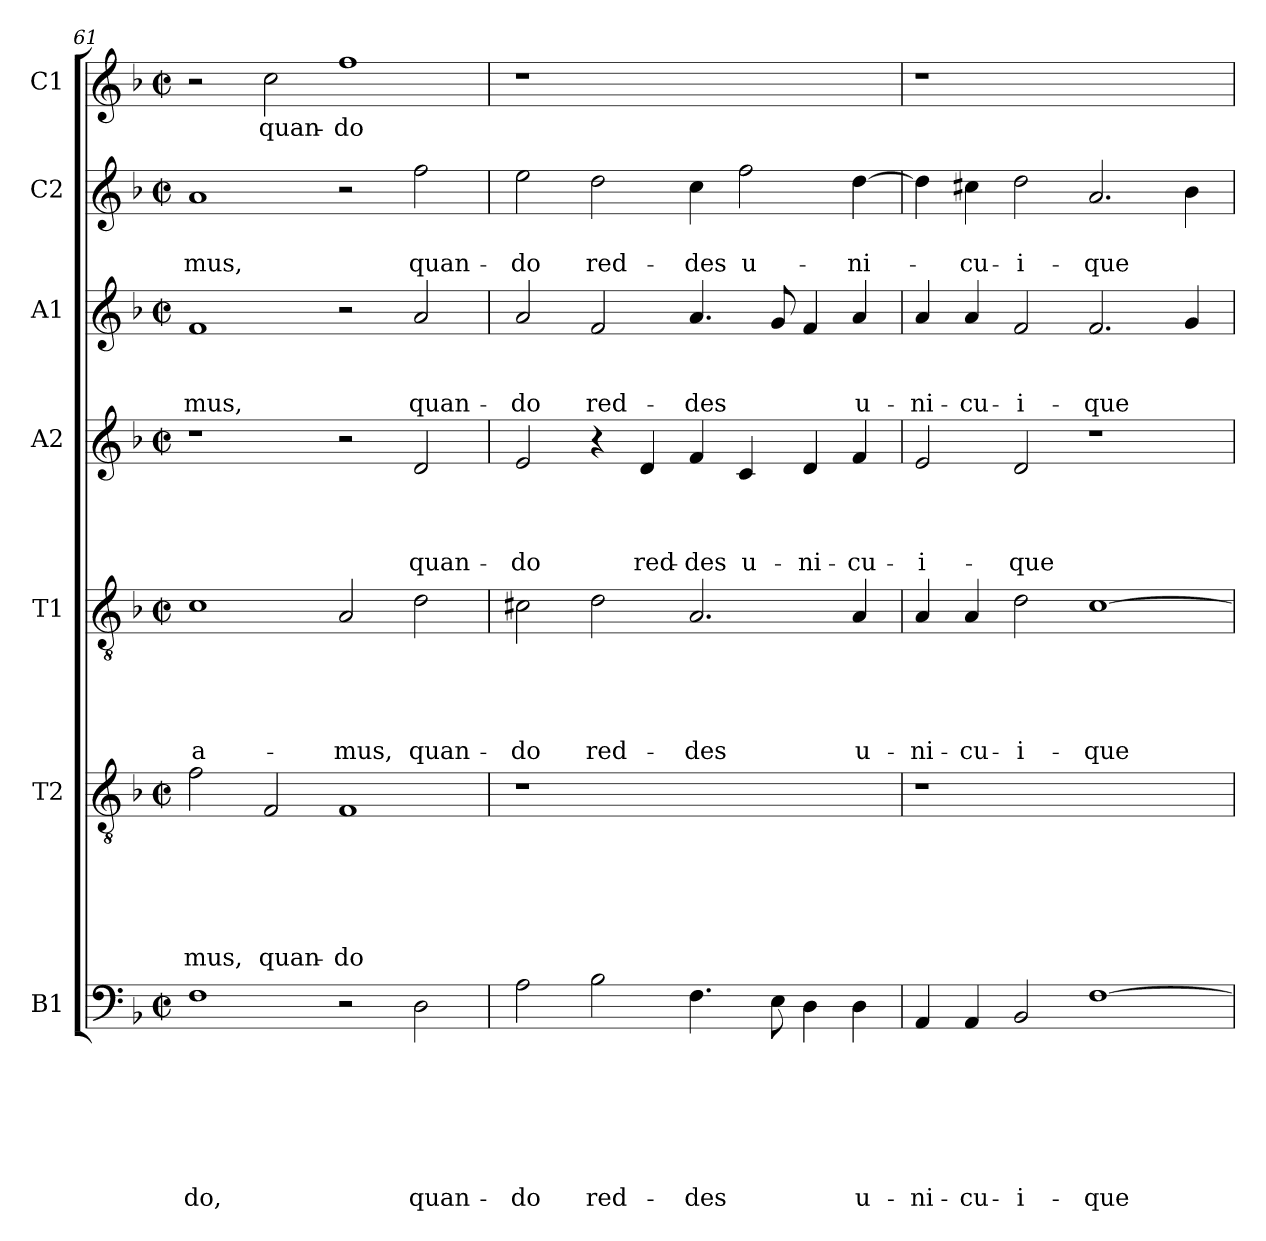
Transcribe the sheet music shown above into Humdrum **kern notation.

**kern	**text	**text	**text	**text	**text	**text	**text	**kern	**text	**text	**text	**text	**text	**text	**kern	**text	**text	**text	**text	**text	**kern	**text	**text	**text	**text	**kern	**text	**text	**text	**kern	**text	**text	**kern	**text
*part7	*part7	*part7	*part7	*part7	*part7	*part7	*part7	*part6	*part6	*part6	*part6	*part6	*part6	*part6	*part5	*part5	*part5	*part5	*part5	*part5	*part4	*part4	*part4	*part4	*part4	*part3	*part3	*part3	*part3	*part2	*part2	*part2	*part1	*part1
*staff7	*staff7	*staff7	*staff7	*staff7	*staff7	*staff7	*staff7	*staff6	*staff6	*staff6	*staff6	*staff6	*staff6	*staff6	*staff5	*staff5	*staff5	*staff5	*staff5	*staff5	*staff4	*staff4	*staff4	*staff4	*staff4	*staff3	*staff3	*staff3	*staff3	*staff2	*staff2	*staff2	*staff1	*staff1
*I"B1	*	*	*	*	*	*	*	*I"T2	*	*	*	*	*	*	*I"T1	*	*	*	*	*	*I"A2	*	*	*	*	*I"A1	*	*	*	*I"C2	*	*	*I"C1	*
*clefF4	*	*	*	*	*	*	*	*clefGv2	*	*	*	*	*	*	*clefGv2	*	*	*	*	*	*clefG2	*	*	*	*	*clefG2	*	*	*	*clefG2	*	*	*clefG2	*
*k[b-]	*	*	*	*	*	*	*	*k[b-]	*	*	*	*	*	*	*k[b-]	*	*	*	*	*	*k[b-]	*	*	*	*	*k[b-]	*	*	*	*k[b-]	*	*	*k[b-]	*
*F:	*	*	*	*	*	*	*	*F:	*	*	*	*	*	*	*F:	*	*	*	*	*	*F:	*	*	*	*	*F:	*	*	*	*F:	*	*	*F:	*
*M2/2	*	*	*	*	*	*	*	*M2/2	*	*	*	*	*	*	*M2/2	*	*	*	*	*	*M2/2	*	*	*	*	*M2/2	*	*	*	*M2/2	*	*	*M2/2	*
*met(c|)	*	*	*	*	*	*	*	*met(c|)	*	*	*	*	*	*	*met(c|)	*	*	*	*	*	*met(c|)	*	*	*	*	*met(c|)	*	*	*	*met(c|)	*	*	*met(c|)	*
=61	=61	=61	=61	=61	=61	=61	=61	=61	=61	=61	=61	=61	=61	=61	=61	=61	=61	=61	=61	=61	=61	=61	=61	=61	=61	=61	=61	=61	=61	=61	=61	=61	=61	=61
!	!	!	!	!	!	!	!LO:LY:b	!	!	!	!	!	!	!LO:LY:b	!	!	!	!	!	!LO:LY:b	!	!	!	!	!	!	!	!	!LO:LY:b	!	!	!LO:LY:b	!	!
1F	.	.	.	.	.	.	-do,	2f\	.	.	.	.	.	-mus,	1c	.	.	.	.	-a-	1r	.	.	.	.	1f	.	.	-mus,	1a	.	-mus,	2r	.
!	!	!	!	!	!	!	!	!	!	!	!	!	!	!LO:LY:b	!	!	!	!	!	!	!	!	!	!	!	!	!	!	!	!	!	!	!	!LO:LY:b
.	.	.	.	.	.	.	.	2F/	.	.	.	.	.	quan-	.	.	.	.	.	.	.	.	.	.	.	.	.	.	.	.	.	.	2cc\	quan-
!	!	!	!	!	!	!	!	!	!	!	!	!	!	!LO:LY:b	!	!	!	!	!	!LO:LY:b	!	!	!	!	!	!	!	!	!	!	!	!	!	!LO:LY:b
2r	.	.	.	.	.	.	.	1F	.	.	.	.	.	-do	2A/	.	.	.	.	-mus,	2r	.	.	.	.	2r	.	.	.	2r	.	.	1ff	-do
!	!	!	!	!	!	!	!LO:LY:b	!	!	!	!	!	!	!	!	!	!	!	!	!LO:LY:b	!	!	!	!	!LO:LY:b	!	!	!	!LO:LY:b	!	!	!LO:LY:b	!	!
2D\	.	.	.	.	.	.	quan-	.	.	.	.	.	.	.	2d\	.	.	.	.	quan-	2d/	.	.	.	quan-	2a/	.	.	quan-	2ff\	.	quan-	.	.
=62	=62	=62	=62	=62	=62	=62	=62	=62	=62	=62	=62	=62	=62	=62	=62	=62	=62	=62	=62	=62	=62	=62	=62	=62	=62	=62	=62	=62	=62	=62	=62	=62	=62	=62
!	!	!	!	!	!	!	!LO:LY:b	!	!	!	!	!	!	!	!	!	!	!	!	!LO:LY:b	!	!	!	!	!LO:LY:b	!	!	!	!LO:LY:b	!	!	!LO:LY:b	!	!
2A\	.	.	.	.	.	.	-do	1r	.	.	.	.	.	.	2c#X\	.	.	.	.	-do	2e/	.	.	.	-do	2a/	.	.	-do	2ee\	.	-do	1r	.
!	!	!	!	!	!	!	!LO:LY:b	!	!	!	!	!	!	!	!	!	!	!	!	!LO:LY:b	!	!	!	!	!	!	!	!	!LO:LY:b	!	!	!LO:LY:b	!	!
2B-\	.	.	.	.	.	.	red-	.	.	.	.	.	.	.	2d\	.	.	.	.	red-	4r	.	.	.	.	2f/	.	.	red-	2dd\	.	red-	.	.
!	!	!	!	!	!	!	!	!	!	!	!	!	!	!	!	!	!	!	!	!	!	!	!	!	!LO:LY:b	!	!	!	!	!	!	!	!	!
.	.	.	.	.	.	.	.	.	.	.	.	.	.	.	.	.	.	.	.	.	4d/	.	.	.	red-	.	.	.	.	.	.	.	.	.
!	!	!	!	!	!	!	!LO:LY:b	!	!	!	!	!	!	!	!	!	!	!	!	!LO:LY:b	!	!	!	!	!LO:LY:b	!	!	!	!LO:LY:b	!	!	!LO:LY:b	!	!
4.F\	.	.	.	.	.	.	-des	1ryy	.	.	.	.	.	.	2.A/	.	.	.	.	-des	4f/	.	.	.	-des	4.a/	.	.	-des	4cc\	.	-des	1ryy	.
!	!	!	!	!	!	!	!	!	!	!	!	!	!	!	!	!	!	!	!	!	!	!	!	!	!LO:LY:b	!	!	!	!	!	!	!LO:LY:b	!	!
.	.	.	.	.	.	.	.	.	.	.	.	.	.	.	.	.	.	.	.	.	4c/	.	.	.	u-	.	.	.	.	2ff\	.	u-	.	.
8E\	.	.	.	.	.	.	.	.	.	.	.	.	.	.	.	.	.	.	.	.	.	.	.	.	.	8g/	.	.	.	.	.	.	.	.
!	!	!	!	!	!	!	!	!	!	!	!	!	!	!	!	!	!	!	!	!	!	!	!	!	!LO:LY:b	!	!	!	!	!	!	!	!	!
4D\	.	.	.	.	.	.	.	.	.	.	.	.	.	.	.	.	.	.	.	.	4d/	.	.	.	-ni-	4f/	.	.	.	.	.	.	.	.
!	!	!	!	!	!	!	!LO:LY:b	!	!	!	!	!	!	!	!	!	!	!	!	!LO:LY:b	!	!	!	!	!LO:LY:b	!	!	!	!LO:LY:b	!	!	!LO:LY:b	!	!
4D\	.	.	.	.	.	.	u-	.	.	.	.	.	.	.	4A/	.	.	.	.	u-	4f/	.	.	.	-cu-	4a/	.	.	u-	[4dd\	.	-ni-	.	.
!!LO:LB:g=z
=63	=63	=63	=63	=63	=63	=63	=63	=63	=63	=63	=63	=63	=63	=63	=63	=63	=63	=63	=63	=63	=63	=63	=63	=63	=63	=63	=63	=63	=63	=63	=63	=63	=63	=63
!	!	!	!	!	!	!	!LO:LY:b	!	!	!	!	!	!	!	!	!	!	!	!	!LO:LY:b	!	!	!	!	!LO:LY:b	!	!	!	!LO:LY:b	!	!	!	!	!
4AA/	.	.	.	.	.	.	-ni-	1r	.	.	.	.	.	.	4A/	.	.	.	.	-ni-	2e/	.	.	.	-i-	4a/	.	.	-ni-	4dd\]	.	.	1r	.
!	!	!	!	!	!	!	!LO:LY:b	!	!	!	!	!	!	!	!	!	!	!	!	!LO:LY:b	!	!	!	!	!	!	!	!	!LO:LY:b	!	!	!LO:LY:b	!	!
4AA/	.	.	.	.	.	.	-cu-	.	.	.	.	.	.	.	4A/	.	.	.	.	-cu-	.	.	.	.	.	4a/	.	.	-cu-	4cc#X\	.	-cu-	.	.
!	!	!	!	!	!	!	!LO:LY:b	!	!	!	!	!	!	!	!	!	!	!	!	!LO:LY:b	!	!	!	!	!LO:LY:b	!	!	!	!LO:LY:b	!	!	!LO:LY:b	!	!
2BB-/	.	.	.	.	.	.	-i-	.	.	.	.	.	.	.	2d\	.	.	.	.	-i-	2d/	.	.	.	-que	2f/	.	.	-i-	2dd\	.	-i-	.	.
!	!	!	!	!	!	!	!LO:LY:b	!	!	!	!	!	!	!	!	!	!	!	!	!LO:LY:b	!	!	!	!	!	!	!	!	!LO:LY:b	!	!	!LO:LY:b	!	!
[1F	.	.	.	.	.	.	-que	1ryy	.	.	.	.	.	.	[1c	.	.	.	.	-que	1r	.	.	.	.	2.f/	.	.	-que	2.a/	.	-que	1ryy	.
.	.	.	.	.	.	.	.	.	.	.	.	.	.	.	.	.	.	.	.	.	.	.	.	.	.	4g/	.	.	.	4b-\	.	.	.	.
=	=	=	=	=	=	=	=	=	=	=	=	=	=	=	=	=	=	=	=	=	=	=	=	=	=	=	=	=	=	=	=	=	=	=
*-	*-	*-	*-	*-	*-	*-	*-	*-	*-	*-	*-	*-	*-	*-	*-	*-	*-	*-	*-	*-	*-	*-	*-	*-	*-	*-	*-	*-	*-	*-	*-	*-	*-	*-
